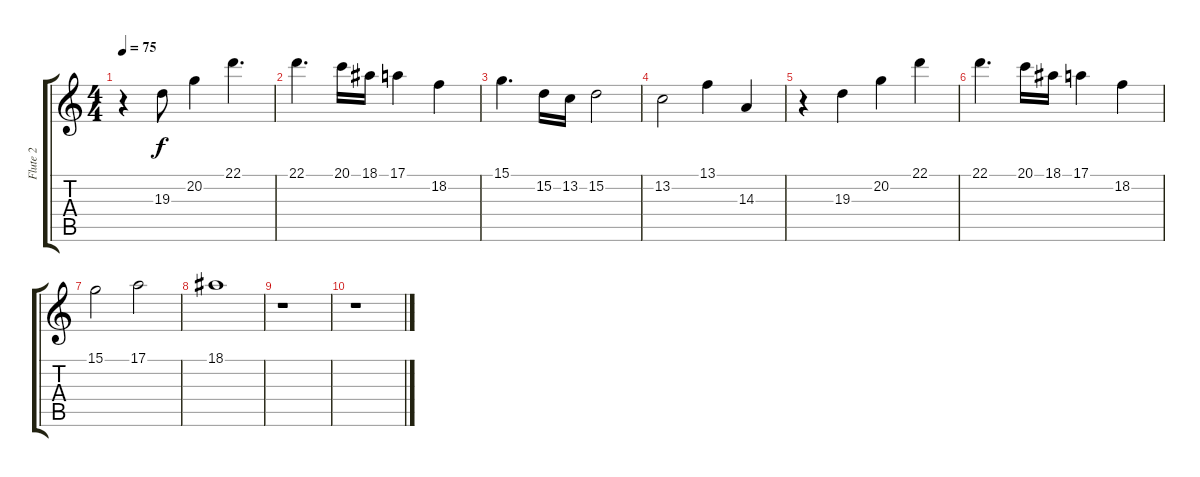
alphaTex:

\track ("Flute 2" "Flute 2") {instrument flute}
\staff {score tabs}
\tuning (E4 B3 G3 D3 A2 E2) {hide}
\ts (4 4)
\tempo 75
\clef g2
\ks c
r.4{dy ff} 19.3.8{dy f} 20.2.4 22.1.4{d} |
22.1.4{d} 20.1.16 18.1.16 17.1.4 18.2.4 |
15.1.4{d} 15.2.16 13.2.16 15.2.2 |
13.2.2 13.1.4 14.3.4 |
r.4 19.3.4 20.2.4 22.1.4 |
22.1.4{d} 20.1.16 18.1.16 17.1.4 18.2.4 |
15.1.2 17.1.2 |
18.1.1 |
r.1 |
r.1
